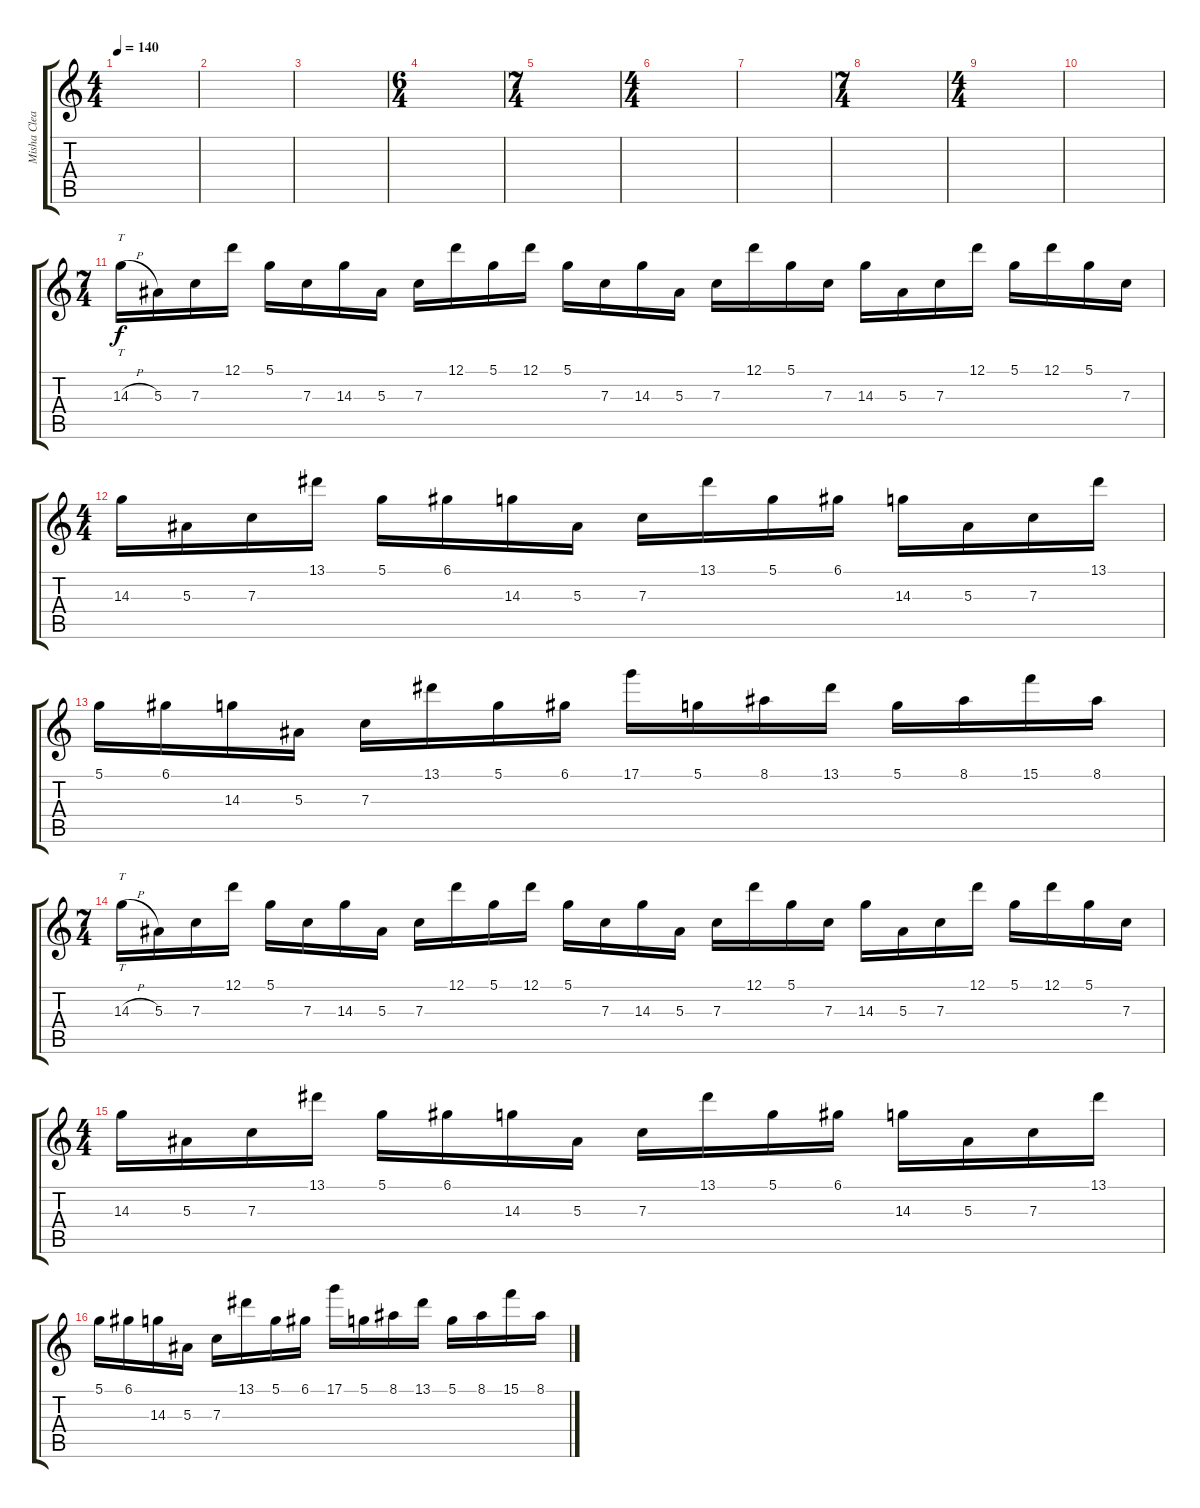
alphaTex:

\track ("Misha Clean" "Misha Clea") {instrument electricguitarjazz}
\staff {score tabs}
\tuning (D4 A3 F3 C3 G2 C2) {hide}
\ts (4 4)
\tempo 140
\clef g2
\ks c
|
|
|
\ts (6 4)
|
\ts (7 4)
|
\ts (4 4)
|
|
\ts (7 4)
|
\ts (4 4)
|
|
\ts (7 4)
14.3{h}.16{tt} 5.3.16 7.3.16 12.1.16 5.1.16 7.3.16 14.3.16 5.3.16 7.3.16 12.1.16 5.1.16 12.1.16 5.1.16 7.3.16 14.3.16 5.3.16 7.3.16 12.1.16 5.1.16 7.3.16 14.3.16 5.3.16 7.3.16 12.1.16 5.1.16 12.1.16 5.1.16 7.3.16 |
\ts (4 4)
14.3.16 5.3.16 7.3.16 13.1.16 5.1.16 6.1.16 14.3.16 5.3.16 7.3.16 13.1.16 5.1.16 6.1.16 14.3.16 5.3.16 7.3.16 13.1.16 |
5.1.16 6.1.16 14.3.16 5.3.16 7.3.16 13.1.16 5.1.16 6.1.16 17.1.16 5.1.16 8.1.16 13.1.16 5.1.16 8.1.16 15.1.16 8.1.16 |
\ts (7 4)
14.3{h}.16{tt} 5.3.16 7.3.16 12.1.16 5.1.16 7.3.16 14.3.16 5.3.16 7.3.16 12.1.16 5.1.16 12.1.16 5.1.16 7.3.16 14.3.16 5.3.16 7.3.16 12.1.16 5.1.16 7.3.16 14.3.16 5.3.16 7.3.16 12.1.16 5.1.16 12.1.16 5.1.16 7.3.16 |
\ts (4 4)
14.3.16 5.3.16 7.3.16 13.1.16 5.1.16 6.1.16 14.3.16 5.3.16 7.3.16 13.1.16 5.1.16 6.1.16 14.3.16 5.3.16 7.3.16 13.1.16 |
5.1.16 6.1.16 14.3.16 5.3.16 7.3.16 13.1.16 5.1.16 6.1.16 17.1.16 5.1.16 8.1.16 13.1.16 5.1.16 8.1.16 15.1.16 8.1.16
